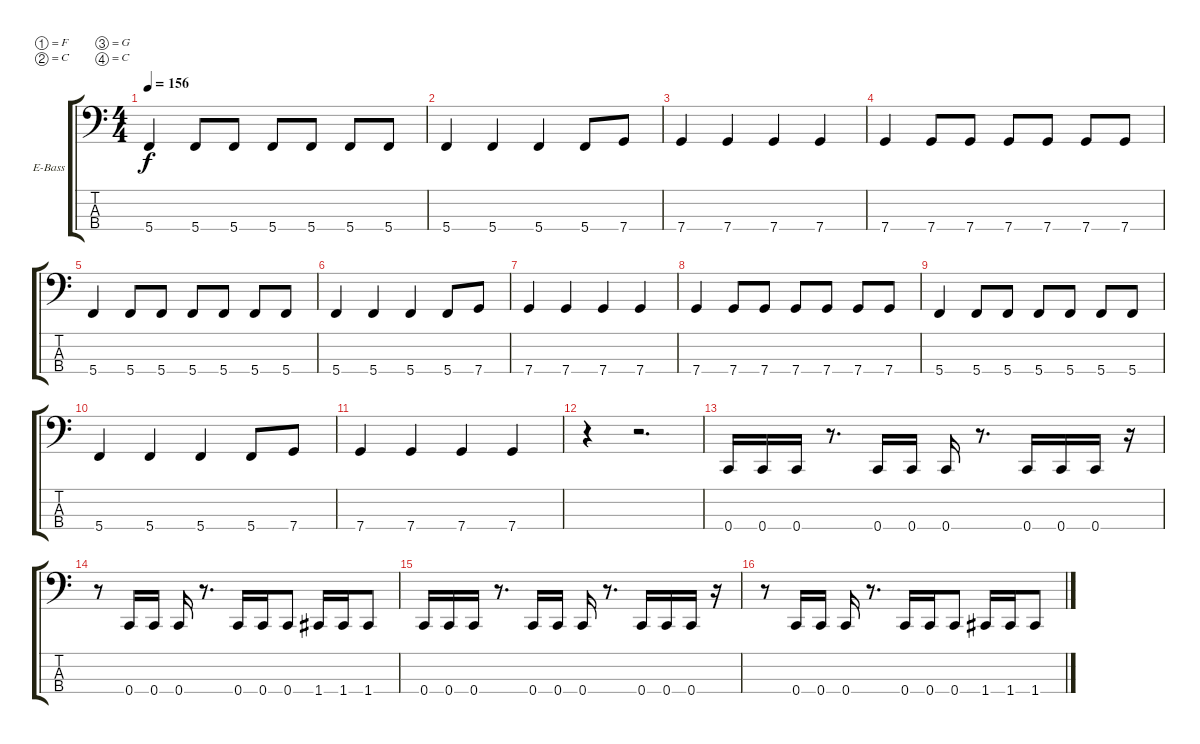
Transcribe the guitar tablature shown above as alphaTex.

\bracketExtendMode groupsimilarinstruments
\firstSystemTrackNameOrientation horizontal
\otherSystemsTrackNameOrientation horizontal
\track ("Bass" "E-Bass") {instrument electricbasspick}
\staff {score tabs}
\tuning (F2 C2 G1 C1)
\ts (4 4)
\tempo 156
\clef f4
\ks c
5.4.4{dy f} 5.4.8 5.4.8 5.4.8 5.4.8 5.4.8 5.4.8 |
5.4.4 5.4.4 5.4.4 5.4.8 7.4.8 |
7.4.4 7.4.4 7.4.4 7.4.4 |
7.4.4 7.4.8 7.4.8 7.4.8 7.4.8 7.4.8 7.4.8 |
5.4.4 5.4.8 5.4.8 5.4.8 5.4.8 5.4.8 5.4.8 |
5.4.4 5.4.4 5.4.4 5.4.8 7.4.8 |
7.4.4 7.4.4 7.4.4 7.4.4 |
7.4.4 7.4.8 7.4.8 7.4.8 7.4.8 7.4.8 7.4.8 |
5.4.4 5.4.8 5.4.8 5.4.8 5.4.8 5.4.8 5.4.8 |
5.4.4 5.4.4 5.4.4 5.4.8 7.4.8 |
7.4.4 7.4.4 7.4.4 7.4.4 |
r.4 r.2{d} |
0.4.16 0.4.16 0.4.16 r.8{d} 0.4.16 0.4.16 0.4.16 r.8{d} 0.4.16 0.4.16 0.4.16 r.16 |
r.8 0.4.16 0.4.16 0.4.16 r.8{d} 0.4.16 0.4.16 0.4.8 1.4.16 1.4.16 1.4.8 |
0.4.16 0.4.16 0.4.16 r.8{d} 0.4.16 0.4.16 0.4.16 r.8{d} 0.4.16 0.4.16 0.4.16 r.16 |
r.8 0.4.16 0.4.16 0.4.16 r.8{d} 0.4.16 0.4.16 0.4.8 1.4.16 1.4.16 1.4.8
